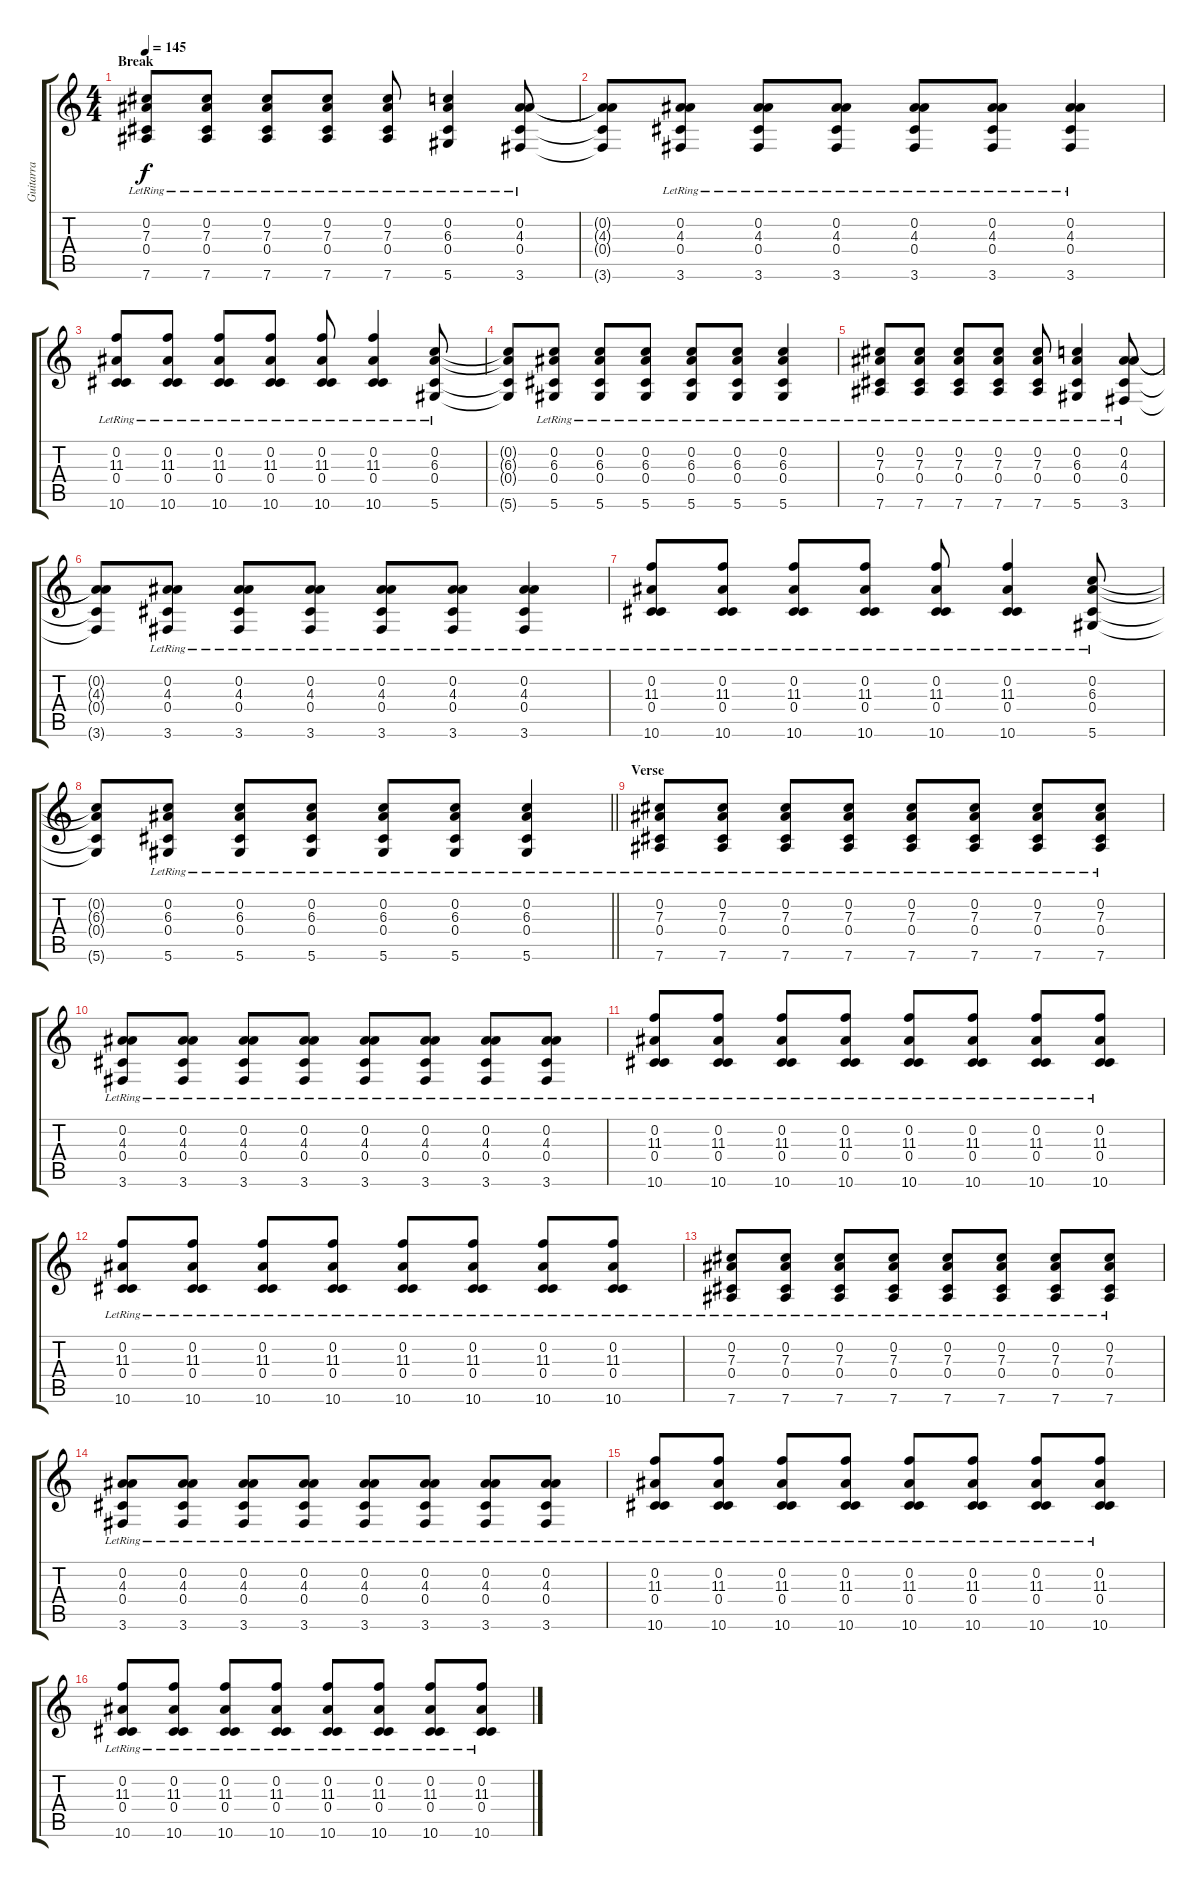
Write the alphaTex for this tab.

\track ("Guitarra" "Guitarra") {instrument electricguitarclean}
\staff {score tabs}
\tuning (Eb4 Bb3 Gb3 Db3 Ab2 Eb2) {hide}
\ts (4 4)
\section ("" "Break")
\tempo 145
\clef g2
\ks c
(0.2{lr} 7.3{lr} 0.4{lr} 7.6{lr}).8{dy f} (0.2{lr} 7.3{lr} 0.4{lr} 7.6{lr}).8 (0.2{lr} 7.3{lr} 0.4{lr} 7.6{lr}).8 (0.2{lr} 7.3{lr} 0.4{lr} 7.6{lr}).8 (0.2{lr} 7.3{lr} 0.4{lr} 7.6{lr}).8 (0.2{lr} 6.3{lr} 0.4{lr} 5.6{lr}).4 (0.2{lr} 4.3{lr} 0.4{lr} 3.6{lr}).8 |
(0.2{t} 4.3{t} 0.4{t} 3.6{t}).8 (0.2{lr} 4.3{lr} 0.4{lr} 3.6{lr}).8 (0.2{lr} 4.3{lr} 0.4{lr} 3.6{lr}).8 (0.2{lr} 4.3{lr} 0.4{lr} 3.6{lr}).8 (0.2{lr} 4.3{lr} 0.4{lr} 3.6{lr}).8 (0.2{lr} 4.3{lr} 0.4{lr} 3.6{lr}).8 (0.2{lr} 4.3{lr} 0.4{lr} 3.6{lr}).4 |
(0.2{lr} 11.3{lr} 0.4{lr} 10.6{lr}).8 (0.2{lr} 11.3{lr} 0.4{lr} 10.6{lr}).8 (0.2{lr} 11.3{lr} 0.4{lr} 10.6{lr}).8 (0.2{lr} 11.3{lr} 0.4{lr} 10.6{lr}).8 (0.2{lr} 11.3{lr} 0.4{lr} 10.6{lr}).8 (0.2{lr} 11.3{lr} 0.4{lr} 10.6{lr}).4 (0.2{lr} 6.3{lr} 0.4{lr} 5.6{lr}).8 |
(0.2{t} 6.3{t} 0.4{t} 5.6{t}).8 (0.2{lr} 6.3{lr} 0.4{lr} 5.6{lr}).8 (0.2{lr} 6.3{lr} 0.4{lr} 5.6{lr}).8 (0.2{lr} 6.3{lr} 0.4{lr} 5.6{lr}).8 (0.2{lr} 6.3{lr} 0.4{lr} 5.6{lr}).8 (0.2{lr} 6.3{lr} 0.4{lr} 5.6{lr}).8 (0.2{lr} 6.3{lr} 0.4{lr} 5.6{lr}).4 |
(0.2{lr} 7.3{lr} 0.4{lr} 7.6{lr}).8 (0.2{lr} 7.3{lr} 0.4{lr} 7.6{lr}).8 (0.2{lr} 7.3{lr} 0.4{lr} 7.6{lr}).8 (0.2{lr} 7.3{lr} 0.4{lr} 7.6{lr}).8 (0.2{lr} 7.3{lr} 0.4{lr} 7.6{lr}).8 (0.2{lr} 6.3{lr} 0.4{lr} 5.6{lr}).4 (0.2{lr} 4.3{lr} 0.4{lr} 3.6{lr}).8 |
(0.2{t} 4.3{t} 0.4{t} 3.6{t}).8 (0.2{lr} 4.3{lr} 0.4{lr} 3.6{lr}).8 (0.2{lr} 4.3{lr} 0.4{lr} 3.6{lr}).8 (0.2{lr} 4.3{lr} 0.4{lr} 3.6{lr}).8 (0.2{lr} 4.3{lr} 0.4{lr} 3.6{lr}).8 (0.2{lr} 4.3{lr} 0.4{lr} 3.6{lr}).8 (0.2{lr} 4.3{lr} 0.4{lr} 3.6{lr}).4 |
(0.2{lr} 11.3{lr} 0.4{lr} 10.6{lr}).8 (0.2{lr} 11.3{lr} 0.4{lr} 10.6{lr}).8 (0.2{lr} 11.3{lr} 0.4{lr} 10.6{lr}).8 (0.2{lr} 11.3{lr} 0.4{lr} 10.6{lr}).8 (0.2{lr} 11.3{lr} 0.4{lr} 10.6{lr}).8 (0.2{lr} 11.3{lr} 0.4{lr} 10.6{lr}).4 (0.2{lr} 6.3{lr} 0.4{lr} 5.6{lr}).8 |
\barLineRight lightlight
(0.2{t} 6.3{t} 0.4{t} 5.6{t}).8 (0.2{lr} 6.3{lr} 0.4{lr} 5.6{lr}).8 (0.2{lr} 6.3{lr} 0.4{lr} 5.6{lr}).8 (0.2{lr} 6.3{lr} 0.4{lr} 5.6{lr}).8 (0.2{lr} 6.3{lr} 0.4{lr} 5.6{lr}).8 (0.2{lr} 6.3{lr} 0.4{lr} 5.6{lr}).8 (0.2{lr} 6.3{lr} 0.4{lr} 5.6{lr}).4 |
\section ("" "Verse")
(0.2{lr} 7.3{lr} 0.4{lr} 7.6{lr}).8 (0.2{lr} 7.3{lr} 0.4{lr} 7.6{lr}).8 (0.2{lr} 7.3{lr} 0.4{lr} 7.6{lr}).8 (0.2{lr} 7.3{lr} 0.4{lr} 7.6{lr}).8 (0.2{lr} 7.3{lr} 0.4{lr} 7.6{lr}).8 (0.2{lr} 7.3{lr} 0.4{lr} 7.6{lr}).8 (0.2{lr} 7.3{lr} 0.4{lr} 7.6{lr}).8 (0.2{lr} 7.3{lr} 0.4{lr} 7.6{lr}).8 |
(0.2{lr} 4.3{lr} 0.4{lr} 3.6{lr}).8 (0.2{lr} 4.3{lr} 0.4{lr} 3.6{lr}).8 (0.2{lr} 4.3{lr} 0.4{lr} 3.6{lr}).8 (0.2{lr} 4.3{lr} 0.4{lr} 3.6{lr}).8 (0.2{lr} 4.3{lr} 0.4{lr} 3.6{lr}).8 (0.2{lr} 4.3{lr} 0.4{lr} 3.6{lr}).8 (0.2{lr} 4.3{lr} 0.4{lr} 3.6{lr}).8 (0.2{lr} 4.3{lr} 0.4{lr} 3.6{lr}).8 |
(0.2{lr} 11.3{lr} 0.4{lr} 10.6{lr}).8 (0.2{lr} 11.3{lr} 0.4{lr} 10.6{lr}).8 (0.2{lr} 11.3{lr} 0.4{lr} 10.6{lr}).8 (0.2{lr} 11.3{lr} 0.4{lr} 10.6{lr}).8 (0.2{lr} 11.3{lr} 0.4{lr} 10.6{lr}).8 (0.2{lr} 11.3{lr} 0.4{lr} 10.6{lr}).8 (0.2{lr} 11.3{lr} 0.4{lr} 10.6{lr}).8 (0.2{lr} 11.3{lr} 0.4{lr} 10.6{lr}).8 |
(0.2{lr} 11.3{lr} 0.4{lr} 10.6{lr}).8 (0.2{lr} 11.3{lr} 0.4{lr} 10.6{lr}).8 (0.2{lr} 11.3{lr} 0.4{lr} 10.6{lr}).8 (0.2{lr} 11.3{lr} 0.4{lr} 10.6{lr}).8 (0.2{lr} 11.3{lr} 0.4{lr} 10.6{lr}).8 (0.2{lr} 11.3{lr} 0.4{lr} 10.6{lr}).8 (0.2{lr} 11.3{lr} 0.4{lr} 10.6{lr}).8 (0.2{lr} 11.3{lr} 0.4{lr} 10.6{lr}).8 |
(0.2{lr} 7.3{lr} 0.4{lr} 7.6{lr}).8 (0.2{lr} 7.3{lr} 0.4{lr} 7.6{lr}).8 (0.2{lr} 7.3{lr} 0.4{lr} 7.6{lr}).8 (0.2{lr} 7.3{lr} 0.4{lr} 7.6{lr}).8 (0.2{lr} 7.3{lr} 0.4{lr} 7.6{lr}).8 (0.2{lr} 7.3{lr} 0.4{lr} 7.6{lr}).8 (0.2{lr} 7.3{lr} 0.4{lr} 7.6{lr}).8 (0.2{lr} 7.3{lr} 0.4{lr} 7.6{lr}).8 |
(0.2{lr} 4.3{lr} 0.4{lr} 3.6{lr}).8 (0.2{lr} 4.3{lr} 0.4{lr} 3.6{lr}).8 (0.2{lr} 4.3{lr} 0.4{lr} 3.6{lr}).8 (0.2{lr} 4.3{lr} 0.4{lr} 3.6{lr}).8 (0.2{lr} 4.3{lr} 0.4{lr} 3.6{lr}).8 (0.2{lr} 4.3{lr} 0.4{lr} 3.6{lr}).8 (0.2{lr} 4.3{lr} 0.4{lr} 3.6{lr}).8 (0.2{lr} 4.3{lr} 0.4{lr} 3.6{lr}).8 |
(0.2{lr} 11.3{lr} 0.4{lr} 10.6{lr}).8 (0.2{lr} 11.3{lr} 0.4{lr} 10.6{lr}).8 (0.2{lr} 11.3{lr} 0.4{lr} 10.6{lr}).8 (0.2{lr} 11.3{lr} 0.4{lr} 10.6{lr}).8 (0.2{lr} 11.3{lr} 0.4{lr} 10.6{lr}).8 (0.2{lr} 11.3{lr} 0.4{lr} 10.6{lr}).8 (0.2{lr} 11.3{lr} 0.4{lr} 10.6{lr}).8 (0.2{lr} 11.3{lr} 0.4{lr} 10.6{lr}).8 |
(0.2{lr} 11.3{lr} 0.4{lr} 10.6{lr}).8 (0.2{lr} 11.3{lr} 0.4{lr} 10.6{lr}).8 (0.2{lr} 11.3{lr} 0.4{lr} 10.6{lr}).8 (0.2{lr} 11.3{lr} 0.4{lr} 10.6{lr}).8 (0.2{lr} 11.3{lr} 0.4{lr} 10.6{lr}).8 (0.2{lr} 11.3{lr} 0.4{lr} 10.6{lr}).8 (0.2{lr} 11.3{lr} 0.4{lr} 10.6{lr}).8 (0.2{lr} 11.3{lr} 0.4{lr} 10.6{lr}).8
